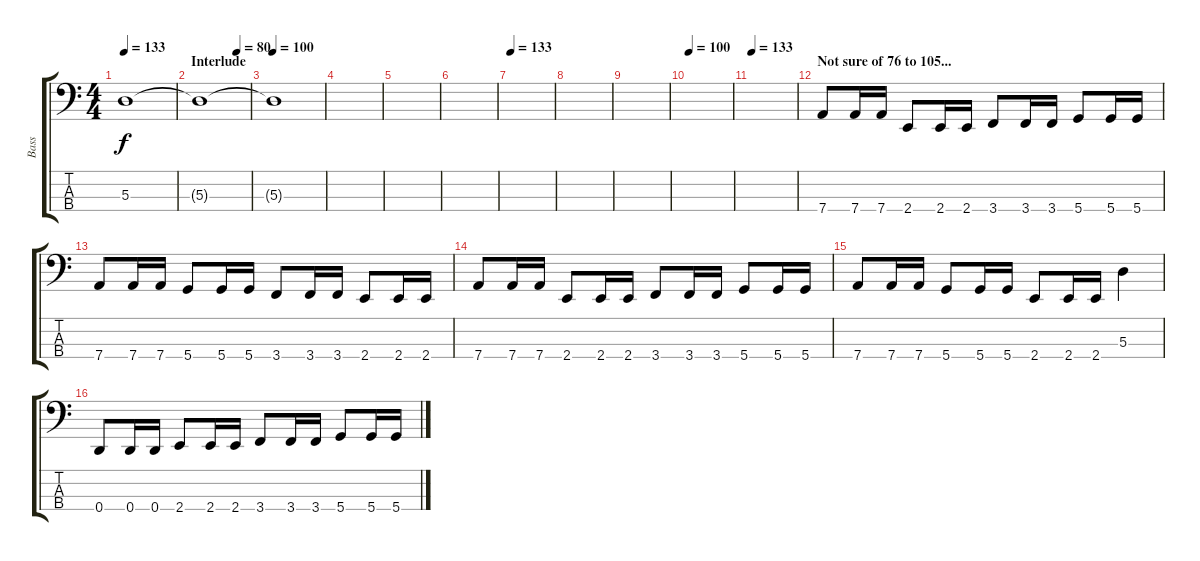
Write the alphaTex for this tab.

\track ("Bass" "Bass") {instrument electricbassfinger}
\staff {score tabs}
\tuning (G2 D2 A1 D1) {hide}
\ts (4 4)
\tempo 133
\clef f4
\ks c
5.3{t}.1{dy f volume 0} |
\section ("" "Interlude")
\tempo (80 0.75)
5.3{t}.1 |
\tempo 100
5.3{t}.1 |
|
|
|
\tempo 133
|
|
|
\tempo 100
|
\tempo 133
|
\section ("" "Not sure of 76 to 105...")
7.4.8{volume 13} 7.4.16 7.4.16 2.4.8 2.4.16 2.4.16 3.4.8 3.4.16 3.4.16 5.4.8 5.4.16 5.4.16 |
7.4.8 7.4.16 7.4.16 5.4.8 5.4.16 5.4.16 3.4.8 3.4.16 3.4.16 2.4.8 2.4.16 2.4.16 |
7.4.8 7.4.16 7.4.16 2.4.8 2.4.16 2.4.16 3.4.8 3.4.16 3.4.16 5.4.8 5.4.16 5.4.16 |
7.4.8 7.4.16 7.4.16 5.4.8 5.4.16 5.4.16 2.4.8 2.4.16 2.4.16 5.3.4 |
0.4.8 0.4.16 0.4.16 2.4.8 2.4.16 2.4.16 3.4.8 3.4.16 3.4.16 5.4.8 5.4.16 5.4.16
